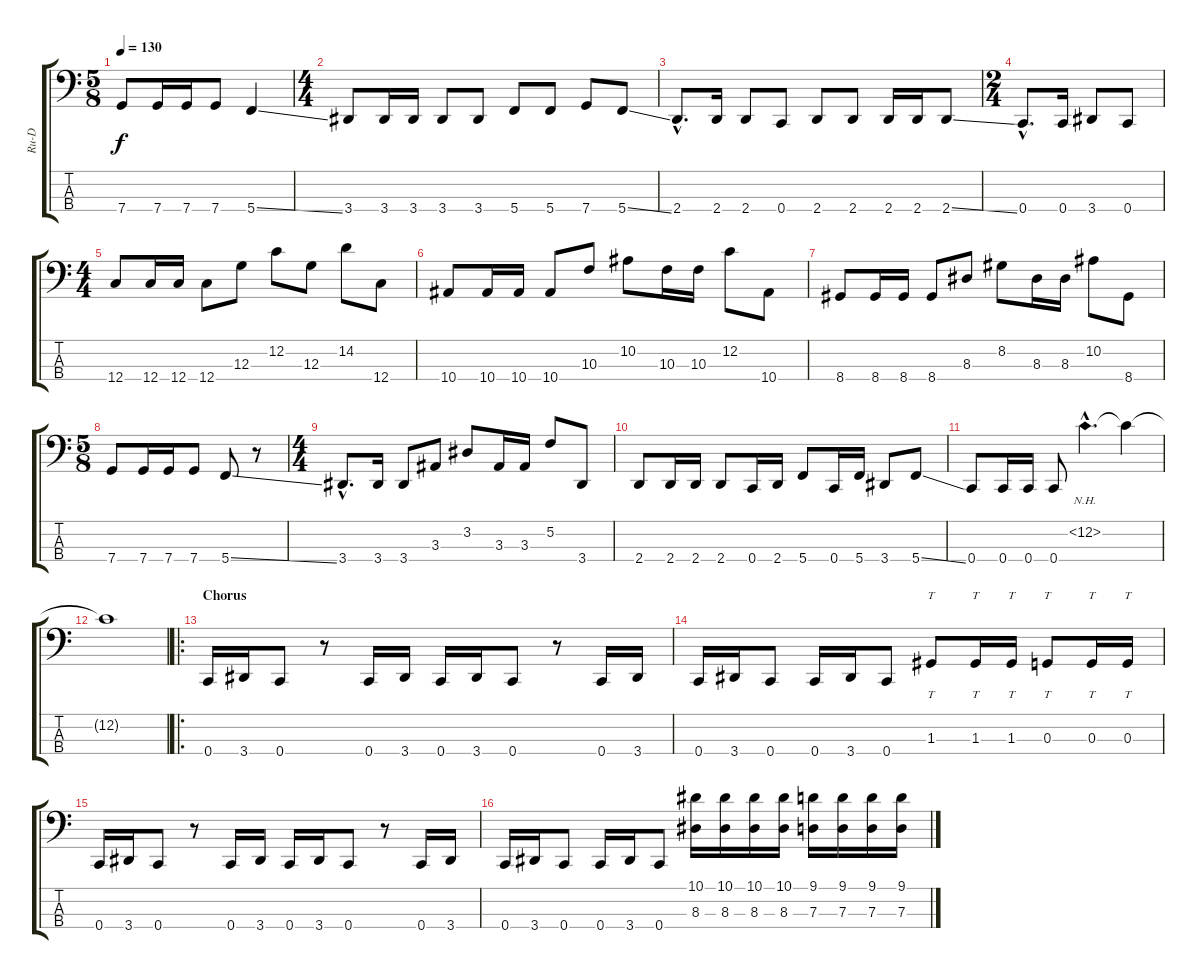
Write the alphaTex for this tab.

\track ("Ru-D" "Ru-D") {instrument slapbass1}
\staff {score tabs}
\tuning (F2 C2 G1 C1) {hide}
\ts (5 8)
\tempo 130
\clef f4
\ks c
7.4.8{dy f} 7.4.16 7.4.16 7.4.8 5.4{ss}.4 |
\ts (4 4)
3.4.8 3.4.16 3.4.16 3.4.8 3.4.8 5.4.8 5.4.8 7.4.8 5.4{ss}.8 |
2.4{hac}.8{d} 2.4.16 2.4.8 0.4.8 2.4.8 2.4.8 2.4.16 2.4.16 2.4{ss}.8 |
\ts (2 4)
0.4{hac}.8{d} 0.4.16 3.4.8 0.4.8 |
\ts (4 4)
12.4.8 12.4.16 12.4.16 12.4.8 12.3.8 12.2.8 12.3.8 14.2.8 12.4.8 |
10.4.8 10.4.16 10.4.16 10.4.8 10.3.8 10.2.8 10.3.16 10.3.16 12.2.8 10.4.8 |
8.4.8 8.4.16 8.4.16 8.4.8 8.3.8 8.2.8 8.3.16 8.3.16 10.2.8 8.4.8 |
\ts (5 8)
7.4.8 7.4.16 7.4.16 7.4.8 5.4{ss}.8 r.8 |
\ts (4 4)
3.4{hac}.8{d} 3.4.16 3.4.8 3.3.8 3.2.8 3.3.16 3.3.16 5.2.8 3.4.8 |
2.4.8 2.4.16 2.4.16 2.4.8 0.4.16 2.4.16 5.4.8 0.4.16 5.4.16 3.4.8 5.4{ss}.8 |
0.4.8 0.4.16 0.4.16 0.4.8 12.2{nh hac}.4{d} 12.2{t}.4 |
12.2{t}.1 |
\ro
\section ("" "Chorus")
0.4.16{instrument slapbass1} 3.4.16 0.4.8 r.8 0.4.16 3.4.16 0.4.16 3.4.16 0.4.8 r.8 0.4.16 3.4.16 |
0.4.16 3.4.16 0.4.8 0.4.16 3.4.16 0.4.8 1.3.8{tt} 1.3.16{tt} 1.3.16{tt} 0.3.8{tt} 0.3.16{tt} 0.3.16{tt} |
0.4.16 3.4.16 0.4.8 r.8 0.4.16 3.4.16 0.4.16 3.4.16 0.4.8 r.8 0.4.16 3.4.16 |
0.4.16 3.4.16 0.4.8 0.4.16 3.4.16 0.4.8 (10.1 8.3).16 (10.1 8.3).16 (10.1 8.3).16 (10.1 8.3).16 (9.1 7.3).16 (9.1 7.3).16 (9.1 7.3).16 (9.1 7.3).16
